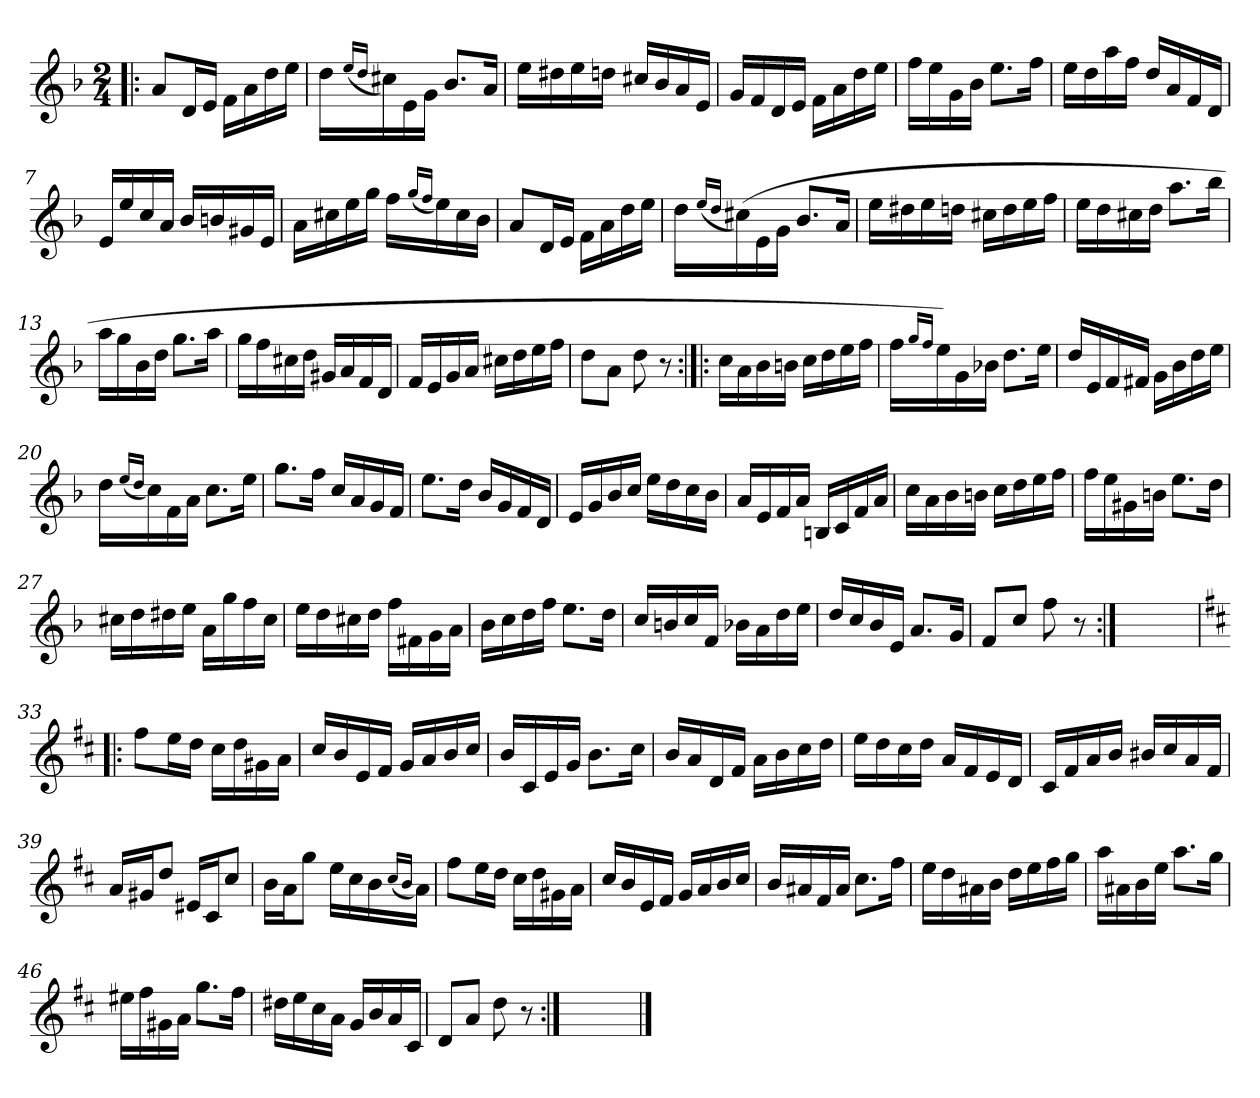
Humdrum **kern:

**kern
*part1
*staff1
*clefG2
*k[b-]
*F:
*M2/4
=1!|:
8a/L
16d/L
16e/JJ
16f\LL
16a\
16dd\
16ee\JJ
=2
16dd\LL
(<16qee/LL
16qdd/JJ
16cc#X\)
16e\
16g\JJ
8.b-/L
16a/Jk
=3
16ee\LL
16dd#X\
16ee\
16ddn\JJ
16cc#X/LL
16b-/
16a/
16e/JJ
=4
16g/LL
16f/
16d/
16e/JJ
16f\LL
16a\
16dd\
16ee\JJ
=5
16ff\LL
16ee\
16g\
16b-\JJ
8.ee\L
16ff\Jk
!!LO:LB:g=z
=6
16ee\LL
16dd\
16aa\
16ff\JJ
16dd/LL
16a/
16f/
16d/JJ
=7
16e/LL
16ee/
16cc/
16a/JJ
16b-/LL
16bn/
16g#X/
16e/JJ
=8
16a\LL
16cc#X\
16ee\
16gg\JJ
16ff\LL
(<16qgg/LL
16qff/JJ
16ee\)
16cc#\
16b-\JJ
=9
8a/L
16d/L
16e/JJ
16f\LL
16a\
16dd\
16ee\JJ
=10
16dd\LL
((<16qee/LL
16qdd/JJ
(<16cc#X\)
16e\
16g\JJ
8.b-/L
16a/Jk
!!LO:LB:g=z
=11
16ee\LL
16dd#X\
16ee\
16ddn\JJ
16cc#X\LL
16dd\
16ee\
16ff\JJ
=12
16ee\LL
16dd\
16cc#X\
16dd\JJ
8.aa\L
16bb-\Jk
=13
16aa\LL
16gg\
16b-\
16dd\JJ
8.gg\L
16aa\Jk
=14
16gg\LL
16ff\
16cc#X\
16dd\JJ
16g#X/LL
16a/
16f/
16d/JJ
=15
16f/LL
16e/
16g/
16a/JJ
16cc#X\LL
16dd\
16ee\
16ff\JJ
!!LO:LB:g=z
=16
8dd\L
8a\J
8dd\
8r
=17:|!|:
16cc\LL
16a\
16b-\
16bn\JJ
16cc\LL
16dd\
16ee\
16ff\JJ
=18
16ff\LL
16qgg/LL
16qff/JJ
16ee\)
16g\
16b-X\JJ
8.dd\L
16ee\Jk
=19
16dd/LL
16e/
16f/
16f#X/JJ
16g\LL
16b-\
16dd\
16ee\JJ
=20
16dd\LL
(<16qee/LL
16qdd/JJ
16cc\)
16f\
16a\JJ
8.cc\L
16ee\Jk
!!LO:LB:g=z
=21
8.gg\L
16ff\Jk
16cc/LL
16a/
16g/
16f/JJ
=22
8.ee\L
16dd\Jk
16b-/LL
16g/
16f/
16d/JJ
=23
16e/LL
16g/
16b-/
16cc/JJ
16ee\LL
16dd\
16cc\
16b-\JJ
=24
16a/LL
16e/
16f/
16a/JJ
16Bn/LL
16c/
16f/
16a/JJ
=25
16cc\LL
16a\
16b-\
16bn\JJ
16cc\LL
16dd\
16ee\
16ff\JJ
!!LO:LB:g=z
=26
16ff\LL
16ee\
16g#X\
16bn\JJ
8.ee\L
16dd\Jk
=27
16cc#X\LL
16dd\
16dd#X\
16ee\JJ
16a\LL
16gg\
16ff\
16cc#\JJ
=28
16ee\LL
16dd\
16cc#X\
16dd\JJ
16ff\LL
16f#X\
16g\
16a\JJ
=29
16b-\LL
16cc\
16dd\
16ff\JJ
8.ee\L
16dd\Jk
=30
16cc/LL
16bn/
16cc/
16f/JJ
16b-X\LL
16a\
16dd\
16ee\JJ
!!LO:LB:g=z
=31
16dd/LL
16cc/
16b-/
16e/JJ
8.a/L
16g/Jk
=32
8f/L
8cc/J
8ff\
8r
=32X1:|!
*stria0
2ryy
=33!|:
*stria5
*k[f#c#]
*D:
8ff#\L
16ee\L
16dd\JJ
16cc#\LL
16dd\
16g#X\
16a\JJ
=34
16cc#/LL
16b/
16e/
16f#/JJ
16g/LL
16a/
16b/
16cc#/JJ
!!LO:LB:g=z
=35
16b/LL
16c#/
16e/
16g/JJ
8.b\L
16cc#\Jk
=36
16b/LL
16a/
16d/
16f#/JJ
16a\LL
16b\
16cc#\
16dd\JJ
=37
16ee\LL
16dd\
16cc#\
16dd\JJ
16a/LL
16f#/
16e/
16d/JJ
=38
16c#/LL
16f#/
16a/
16b/JJ
16b#X/LL
16cc#/
16a/
16f#/JJ
=39
16a/LL
16g#X/J
8dd/J
16e#X/LL
16c#/J
8cc#/J
!!LO:LB:g=z
=40
16b\LL
16a\J
8gg\J
16ee\LL
16cc#\
16b\
((<16qcc#/LL
16qb/JJ
16a\JJ)
=41
8ff#\L
16ee\L
16dd\JJ
16cc#\LL
16dd\
16g#X\
16a\JJ
=42
16cc#/LL
16b/
16e/
16f#/JJ
16g/LL
16a/
16b/
16cc#/JJ
=43
16b/LL
16a#X/
16f#/
16a#/JJ
8.cc#\L
16ff#\Jk
=44
16ee\LL
16dd\
16a#X\
16b\JJ
16dd\LL
16ee\
16ff#\
16gg\JJ
!!LO:LB:g=z
=45
16aa\LL
16a#X\
16b\
16ee\JJ
8.aa\L
16gg\Jk
=46
16ee#X\LL
16ff#\
16g#X\
16a\JJ
8.gg\L
16ff#\Jk
=47
16dd#X\LL
16ee\
16cc#\
16a\JJ
16g/LL
16b/
16a/
16c#/JJ
=48
8d/L
8a/J
8dd\
8r
=49:|!
*stria0
2ryy
==
*-
